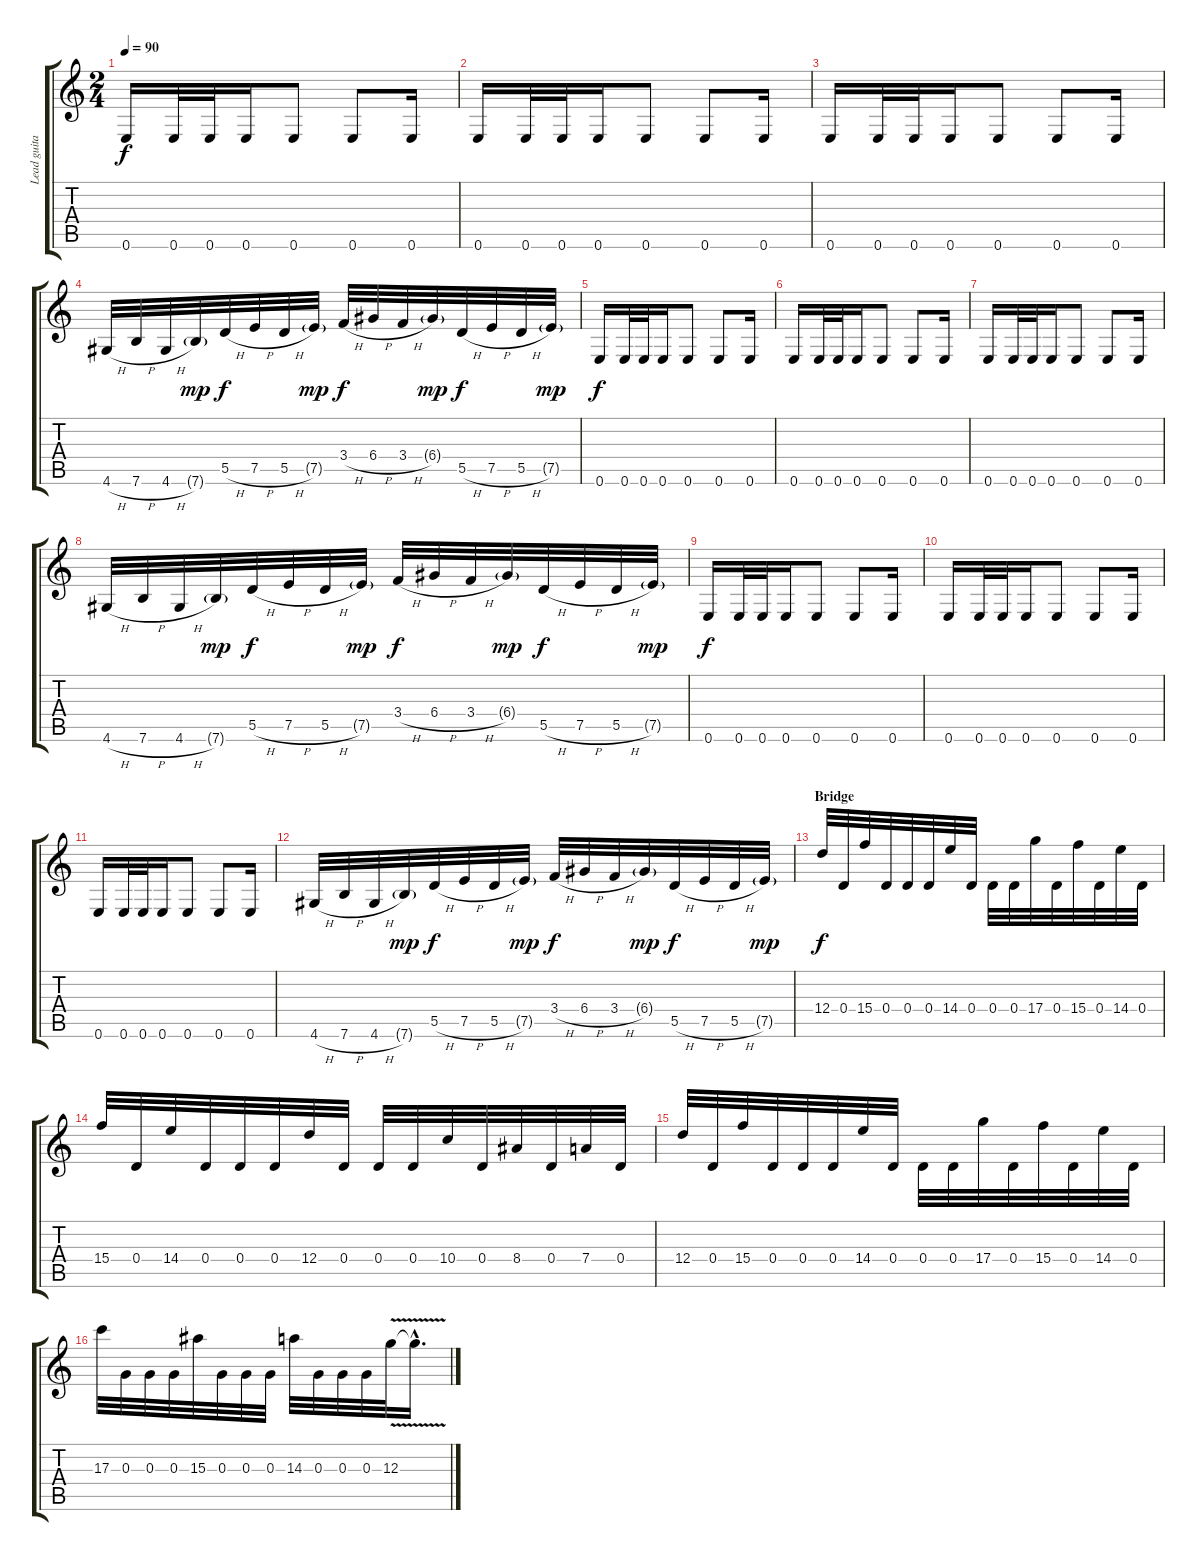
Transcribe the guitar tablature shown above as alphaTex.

\track ("Lead guitar (Luca Turilli)" "Lead guita") {instrument overdrivenguitar}
\staff {score tabs}
\tuning (E4 B3 G3 D3 A2 E2) {hide}
\ts (2 4)
\tempo 90
\clef g2
\ks c
0.6.16{dy f} 0.6.32 0.6.32 0.6.16 0.6.8 0.6.8 0.6.16 |
0.6.16 0.6.32 0.6.32 0.6.16 0.6.8 0.6.8 0.6.16 |
0.6.16 0.6.32 0.6.32 0.6.16 0.6.8 0.6.8 0.6.16 |
4.6{h}.32 7.6{h}.32 4.6{h}.32 7.6{g}.32{dy mp} 5.5{h}.32{dy f} 7.5{h}.32 5.5{h}.32 7.5{g}.32{dy mp} 3.4{h}.32{dy f} 6.4{h}.32 3.4{h}.32 6.4{g}.32{dy mp} 5.5{h}.32{dy f} 7.5{h}.32 5.5{h}.32 7.5{g}.32{dy mp} |
0.6.16{dy f} 0.6.32 0.6.32 0.6.16 0.6.8 0.6.8 0.6.16 |
0.6.16 0.6.32 0.6.32 0.6.16 0.6.8 0.6.8 0.6.16 |
0.6.16 0.6.32 0.6.32 0.6.16 0.6.8 0.6.8 0.6.16 |
4.6{h}.32 7.6{h}.32 4.6{h}.32 7.6{g}.32{dy mp} 5.5{h}.32{dy f} 7.5{h}.32 5.5{h}.32 7.5{g}.32{dy mp} 3.4{h}.32{dy f} 6.4{h}.32 3.4{h}.32 6.4{g}.32{dy mp} 5.5{h}.32{dy f} 7.5{h}.32 5.5{h}.32 7.5{g}.32{dy mp} |
0.6.16{dy f} 0.6.32 0.6.32 0.6.16 0.6.8 0.6.8 0.6.16 |
0.6.16 0.6.32 0.6.32 0.6.16 0.6.8 0.6.8 0.6.16 |
0.6.16 0.6.32 0.6.32 0.6.16 0.6.8 0.6.8 0.6.16 |
4.6{h}.32 7.6{h}.32 4.6{h}.32 7.6{g}.32{dy mp} 5.5{h}.32{dy f} 7.5{h}.32 5.5{h}.32 7.5{g}.32{dy mp} 3.4{h}.32{dy f} 6.4{h}.32 3.4{h}.32 6.4{g}.32{dy mp} 5.5{h}.32{dy f} 7.5{h}.32 5.5{h}.32 7.5{g}.32{dy mp} |
\section ("" "Bridge")
12.4.32{dy f} 0.4.32 15.4.32 0.4.32 0.4.32 0.4.32 14.4.32 0.4.32 0.4.32 0.4.32 17.4.32 0.4.32 15.4.32 0.4.32 14.4.32 0.4.32 |
15.4.32 0.4.32 14.4.32 0.4.32 0.4.32 0.4.32 12.4.32 0.4.32 0.4.32 0.4.32 10.4.32 0.4.32 8.4.32 0.4.32 7.4.32 0.4.32 |
12.4.32 0.4.32 15.4.32 0.4.32 0.4.32 0.4.32 14.4.32 0.4.32 0.4.32 0.4.32 17.4.32 0.4.32 15.4.32 0.4.32 14.4.32 0.4.32 |
17.3.32 0.3.32 0.3.32 0.3.32 15.3.32 0.3.32 0.3.32 0.3.32 14.3.32 0.3.32 0.3.32 0.3.32 12.3{v}.32 12.3{hac t}.16{d}
